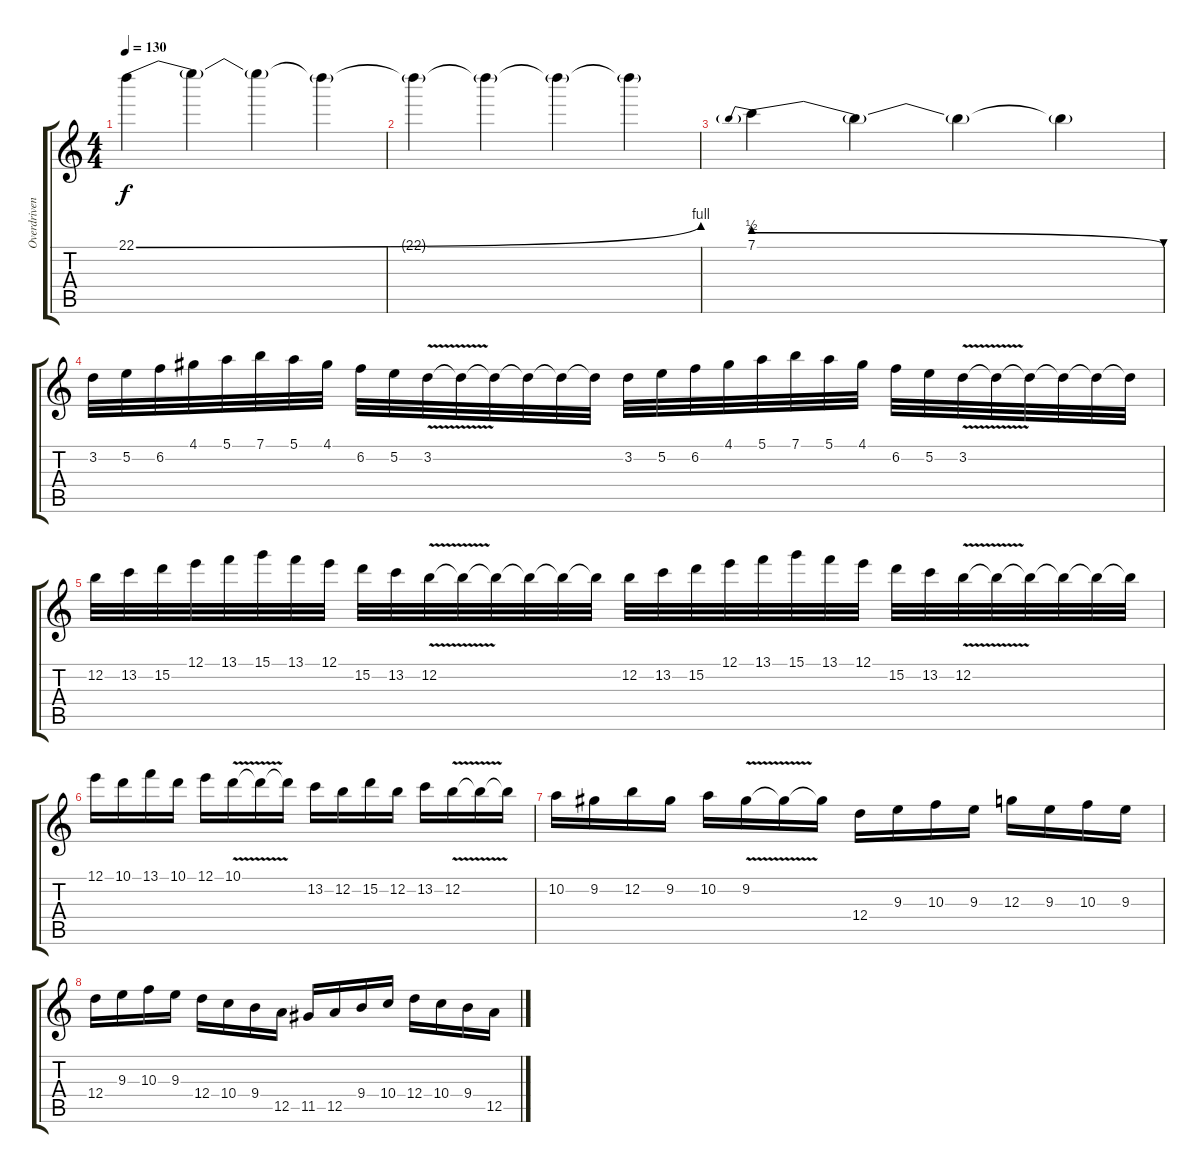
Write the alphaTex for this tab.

\track ("Overdriven Solo Guitar  " "Overdriven") {instrument overdrivenguitar}
\staff {score tabs}
\tuning (E4 B3 G3 D3 A2 E2) {hide}
\ts (4 4)
\tempo 130
\clef g2
\ks c
22.1{be (bend 0 0 60 4)}.4{dy f} 22.1{t}.4 22.1{t}.4 22.1{t}.4 |
22.1{t}.4{volume 14} 22.1{t}.4{volume 12} 22.1{t}.4{volume 10} 22.1{t}.4{volume 8} |
7.1{be (prebendrelease 0 2 60 0)}.4{volume 16} 7.1{t}.4 7.1{t}.4 7.1{t}.4 |
3.2.32 5.2.32 6.2.32 4.1.32 5.1.32 7.1.32 5.1.32 4.1.32 6.2.32 5.2.32 3.2{v}.32 3.2{t}.32 3.2{t}.32 3.2{t}.32 3.2{t}.32 3.2{t}.32 3.2.32 5.2.32 6.2.32 4.1.32 5.1.32 7.1.32 5.1.32 4.1.32 6.2.32 5.2.32 3.2{v}.32 3.2{t}.32 3.2{t}.32 3.2{t}.32 3.2{t}.32 3.2{t}.32 |
12.2.32 13.2.32 15.2.32 12.1.32 13.1.32 15.1.32 13.1.32 12.1.32 15.2.32 13.2.32 12.2{v}.32 12.2{t}.32 12.2{t}.32 12.2{t}.32 12.2{t}.32 12.2{t}.32 12.2.32 13.2.32 15.2.32 12.1.32 13.1.32 15.1.32 13.1.32 12.1.32 15.2.32 13.2.32 12.2{v}.32 12.2{t}.32 12.2{t}.32 12.2{t}.32 12.2{t}.32 12.2{t}.32 |
12.1.16 10.1.16 13.1.16 10.1.16 12.1.16 10.1{v}.16 10.1{t}.16 10.1{t}.16 13.2.16 12.2.16 15.2.16 12.2.16 13.2.16 12.2{v}.16 12.2{t}.16 12.2{t}.16 |
10.2.16 9.2.16 12.2.16 9.2.16 10.2.16 9.2{v}.16 9.2{t}.16 9.2{t}.16 12.4.16 9.3.16 10.3.16 9.3.16 12.3.16 9.3.16 10.3.16 9.3.16 |
12.4.16 9.3.16 10.3.16 9.3.16 12.4.16 10.4.16 9.4.16 12.5.16 11.5.16 12.5.16 9.4.16 10.4.16 12.4.16 10.4.16 9.4.16 12.5.16
